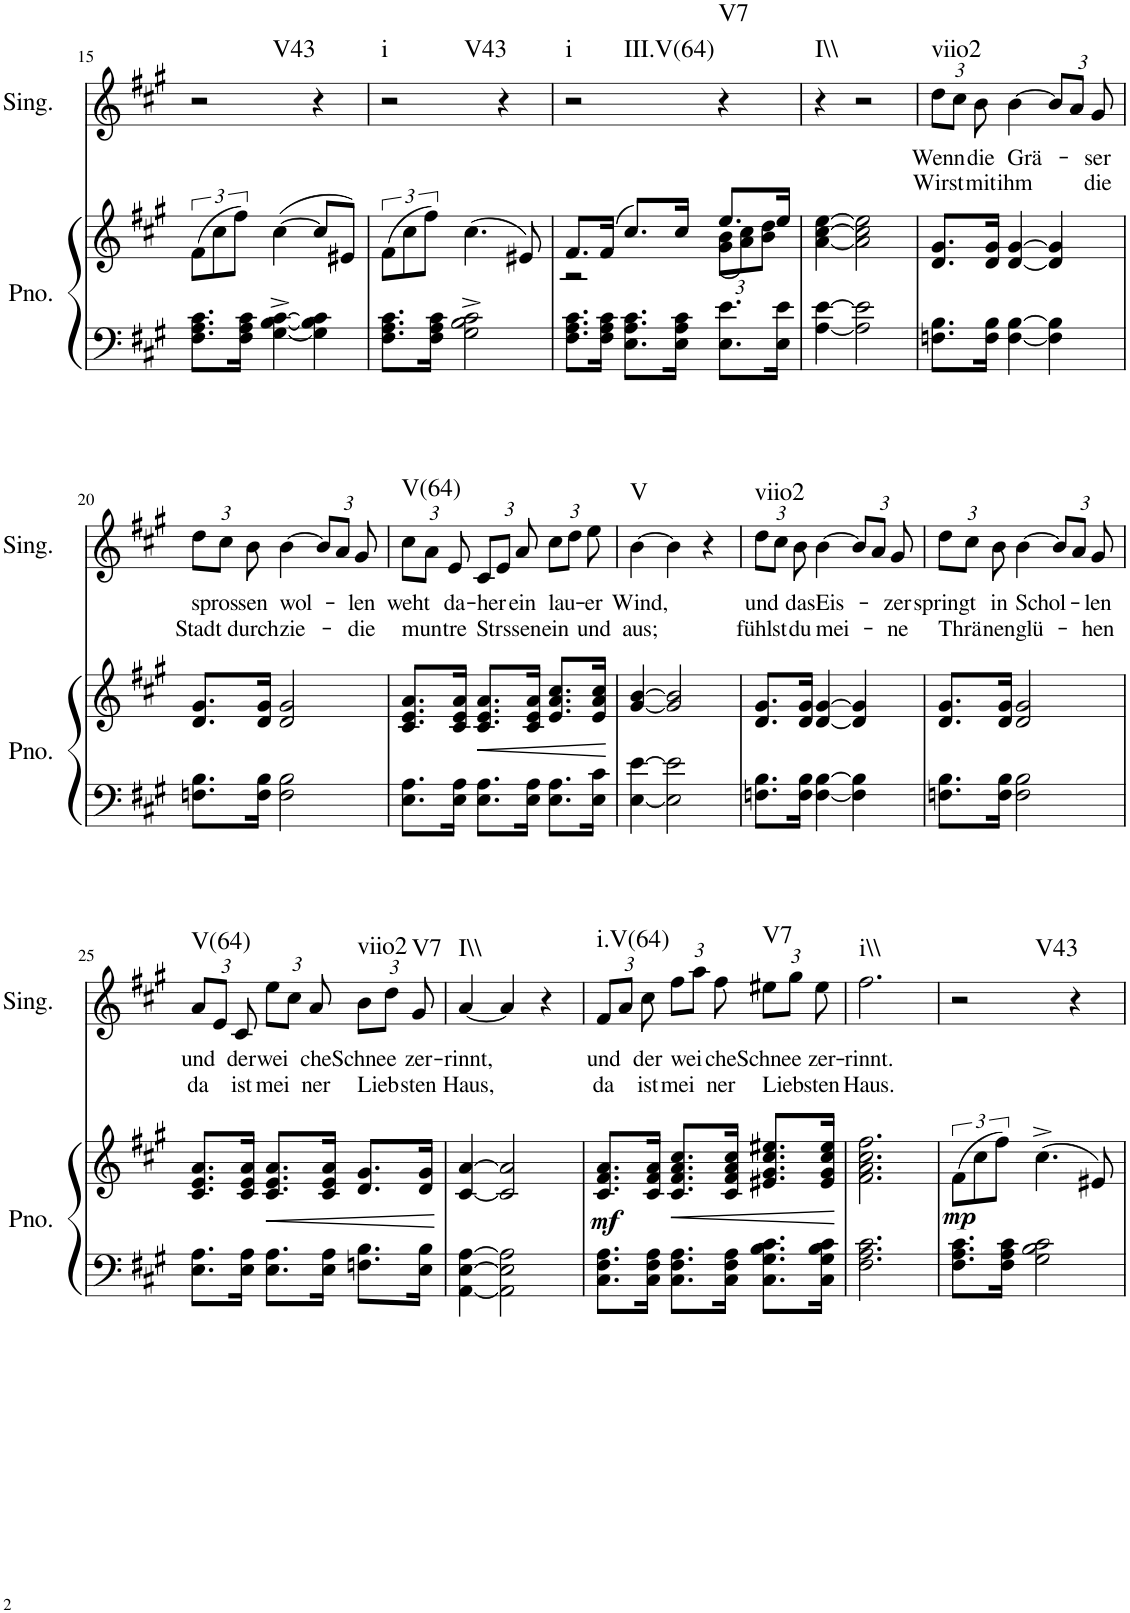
**kern	**kern	**dynam	**kern	**text	**text	**harte
*part2	*part2	*part2	*part1	*part1	*part1	*part1
*staff3	*staff2	*staff2/3	*staff1	*staff1	*staff1	*
*I"Pianoforte	*	*	*I"Singstimme	*	*	*
*I'Pno.	*	*	*I'Sing.	*	*	*
!!LO:PB:g=z
*clefF4	*clefG2	*	*clefG2	*	*	*
*k[f#c#g#]	*k[f#c#g#]	*	*k[f#c#g#]	*	*	*
*M3/4	*M3/4	*	*M3/4	*	*	*
=15	=15	=15	=15	=15	=15	=15
!	!	!	!	!	!	!LO:H:kt=V43
8.F#\ 8.A\ 8.c#\L	(12f#\L	.	2r	.	.	N
.	12cc#\	.	.	.	.	.
.	12ff#\J)	.	.	.	.	.
16F#\ 16A\ 16c#\Jk	.	.	.	.	.	.
[4G#\^ [4B\^ [4c#\^	([4cc#\	.	.	.	.	.
4G#\] 4B\] 4c#\]	8cc#/L]	.	4r	.	.	.
.	8e#X/J)	.	.	.	.	.
=16	=16	=16	=16	=16	=16	=16
!	!	!	!	!	!	!LO:H:n=1:kt=i
!	!	!	!	!	!	!LO:H:n=2:kt=V43
8.F#\ 8.A\ 8.c#\L	(12f#\L	.	2r	.	.	N N
.	12cc#\	.	.	.	.	.
.	12ff#\J)	.	.	.	.	.
16F#\ 16A\ 16c#\Jk	.	.	.	.	.	.
2G#\^ 2B\^ 2c#\^	(4.cc#\	.	.	.	.	.
.	.	.	4r	.	.	.
.	8e#X/)	.	.	.	.	.
=17	=17	=17	=17	=17	=17	=17
*	*^	*	*	*	*	*
!	!	!	!	!	!	!	!LO:H:n=1:kt=i
!	!	!	!	!	!	!	!LO:H:n=2:kt=III.V(64)
8.F#\ 8.A\ 8.c#\L	8.f#/L	2r	.	2r	.	.	N N
16F#\ 16A\ 16c#\Jk	(16f#/Jk	.	.	.	.	.	.
8.E\ 8.A\ 8.c#\L	8.cc#/L)	.	.	.	.	.	.
16E\ 16A\ 16c#\Jk	16cc#/Jk	.	.	.	.	.	.
*	*	*Xbrackettup	*	*	*	*	*
!	!	!	!	!	!	!	!LO:H:kt=V7
8.E\ 8.e\L	8.ee/L	(12g#\ 12b\L	.	4r	.	.	N
.	.	12a\ 12cc#\)	.	.	.	.	.
.	.	12b\ 12dd\J	.	.	.	.	.
16E\ 16e\Jk	16ee/Jk	.	.	.	.	.	.
*	*v	*v	*	*	*	*	*
=18	=18	=18	=18	=18	=18	=18
!	!	!	!	!	!	!LO:H:kt=I\\
[4A\ [4e\	[4a\ [4cc#\ [4ee\	.	4r	.	.	N
2A\] 2e\]	2a\] 2cc#\] 2ee\]	.	2r	.	.	.
=19	=19	=19	=19	=19	=19	=19
*	*	*	*Xbrackettup	*	*	*
!	!	!	!	!LO:LY:b	!LO:LY:b	!LO:H:kt=viio2
8.Fn\ 8.B\L	8.d/ 8.g#/L	.	12dd\L	Wenn	Wirst	N
.	.	.	12cc#\J	.	.	.
!	!	!	!	!LO:LY:b	!LO:LY:b	!
.	.	.	12b\	die	mit	.
16F\ 16B\Jk	16d/ 16g#/Jk	.	.	.	.	.
!	!	!	!	!LO:LY:b	!LO:LY:b	!
[4F\ [4B\	[4d/ [4g#/	.	[4b\	Grä-	ihm	.
4F\] 4B\]	4d/] 4g#/]	.	12b/L]	.	.	.
.	.	.	12a/J	.	.	.
!	!	!	!	!LO:LY:b	!LO:LY:b	!
.	.	.	12g#/	-ser	die	.
!!LO:LB:g=z
=20	=20	=20	=20	=20	=20	=20
!	!	!	!	!LO:LY:b	!LO:LY:b	!
8.Fn\ 8.B\L	8.d/ 8.g#/L	.	12dd\L	spros-	Stadt	.
.	.	.	12cc#\J	.	.	.
!	!	!	!	!LO:LY:b	!LO:LY:b	!
.	.	.	12b\	-sen	durch-	.
16F\ 16B\Jk	16d/ 16g#/Jk	.	.	.	.	.
!	!	!	!	!LO:LY:b	!LO:LY:b	!
2F\ 2B\	2d/ 2g#/	.	[4b\	wol-	-zie-	.
.	.	.	12b/L]	.	.	.
.	.	.	12a/J	.	.	.
!	!	!	!	!LO:LY:b	!LO:LY:b	!
.	.	.	12g#/	-len	die	.
=21	=21	=21	=21	=21	=21	=21
!	!	!	!	!LO:LY:b	!LO:LY:b	!LO:H:kt=V(64)
8.E\ 8.A\L	8.c#/ 8.e/ 8.a/L	.	12cc#\L	weht	mun-	N
.	.	.	12a\J	.	.	.
!	!	!	!	!LO:LY:b	!LO:LY:b	!
.	.	.	12e/	da-	-tre	.
16E\ 16A\Jk	16c#/ 16e/ 16a/Jk	.	.	.	.	.
!	!	!LO:HP:b	!	!LO:LY:b	!LO:LY:b	!
8.E\ 8.A\L	8.c#/ 8.e/ 8.a/L	<	12c#/L	-her-	Str-	.
.	.	.	12e/J	.	.	.
!	!	!	!	!LO:LY:b	!LO:LY:b	!
.	.	.	12a/	-ein	-ssen	.
16E\ 16A\Jk	16c#/ 16e/ 16a/Jk	.	.	.	.	.
!	!	!	!	!LO:LY:b	!LO:LY:b	!
8.E\ 8.A\L	8.e/ 8.a/ 8.cc#/L	.	12cc#\L	lau-	ein	.
.	.	.	12dd\J	.	.	.
!	!	!	!	!LO:LY:b	!LO:LY:b	!
.	.	.	12ee\	-er	und	.
16E\ 16c#\Jk	16e/ 16a/ 16cc#/Jk	.	.	.	.	.
.	.	[	.	.	.	.
=22	=22	=22	=22	=22	=22	=22
!	!	!	!	!LO:LY:b	!LO:LY:b	!LO:H:kt=V
[4E\ [4e\	[4g#/ [4b/	.	[4b\	Wind,	aus;	N
2E\] 2e\]	2g#/] 2b/]	.	4b\]	.	.	.
.	.	.	4r	.	.	.
=23	=23	=23	=23	=23	=23	=23
!	!	!	!	!LO:LY:b	!LO:LY:b	!LO:H:kt=viio2
8.Fn\ 8.B\L	8.d/ 8.g#/L	.	12dd\L	und	fühlst	N
.	.	.	12cc#\J	.	.	.
!	!	!	!	!LO:LY:b	!LO:LY:b	!
.	.	.	12b\	das	du	.
16F\ 16B\Jk	16d/ 16g#/Jk	.	.	.	.	.
!	!	!	!	!LO:LY:b	!LO:LY:b	!
[4F\ [4B\	[4d/ [4g#/	.	[4b\	Eis-	mei-	.
4F\] 4B\]	4d/] 4g#/]	.	12b/L]	.	.	.
.	.	.	12a/J	.	.	.
!	!	!	!	!LO:LY:b	!LO:LY:b	!
.	.	.	12g#/	-zer	-ne	.
=24	=24	=24	=24	=24	=24	=24
!	!	!	!	!LO:LY:b	!LO:LY:b	!
8.Fn\ 8.B\L	8.d/ 8.g#/L	.	12dd\L	springt	Thrä-	.
.	.	.	12cc#\J	.	.	.
!	!	!	!	!LO:LY:b	!LO:LY:b	!
.	.	.	12b\	in	-nen	.
16F\ 16B\Jk	16d/ 16g#/Jk	.	.	.	.	.
!	!	!	!	!LO:LY:b	!LO:LY:b	!
2F\ 2B\	2d/ 2g#/	.	[4b\	Schol-	glü-	.
.	.	.	12b/L]	.	.	.
.	.	.	12a/J	.	.	.
!	!	!	!	!LO:LY:b	!LO:LY:b	!
.	.	.	12g#/	-len	-hen	.
!!LO:LB:g=z
=25	=25	=25	=25	=25	=25	=25
!	!	!	!	!LO:LY:b	!LO:LY:b	!LO:H:kt=V(64)
8.E\ 8.A\L	8.c#/ 8.e/ 8.a/L	.	12a/L	und	da	N
.	.	.	12e/J	.	.	.
!	!	!	!	!LO:LY:b	!LO:LY:b	!
.	.	.	12c#/	der	ist	.
16E\ 16A\Jk	16c#/ 16e/ 16a/Jk	.	.	.	.	.
!	!	!LO:HP:b	!	!LO:LY:b	!LO:LY:b	!
8.E\ 8.A\L	8.c#/ 8.e/ 8.a/L	<	12ee\L	wei	mei	.
.	.	.	12cc#\J	.	.	.
!	!	!	!	!LO:LY:b	!LO:LY:b	!
.	.	.	12a/	che	ner	.
16E\ 16A\Jk	16c#/ 16e/ 16a/Jk	.	.	.	.	.
!	!	!	!	!LO:LY:b	!LO:LY:b	!LO:H:kt=viio2
8.Fn\ 8.B\L	8.d/ 8.g#/L	.	12b\L	Schnee	Lieb-	N
.	.	.	12dd\J	.	.	.
!	!	!	!	!LO:LY:b	!LO:LY:b	!LO:H:kt=V7
.	.	.	12g#/	zer-	-sten	N
16E\ 16B\Jk	16d/ 16g#/Jk	.	.	.	.	.
.	.	[	.	.	.	.
=26	=26	=26	=26	=26	=26	=26
!	!	!	!	!LO:LY:b	!LO:LY:b	!LO:H:kt=I\\
[4AA\ [4E\ [4A\	[4c#/ [4a/	.	[4a/	-rinnt,	Haus,	N
2AA\] 2E\] 2A\]	2c#/] 2a/]	.	4a/]	.	.	.
.	.	.	4r	.	.	.
=27	=27	=27	=27	=27	=27	=27
!	!	!LO:DY:a=2	!	!LO:LY:b	!LO:LY:b	!LO:H:kt=i.V(64)
8.C#\ 8.F#\ 8.A\L	8.c#/ 8.f#/ 8.a/L	mf	12f#/L	und	da	N
.	.	.	12a/J	.	.	.
!	!	!	!	!LO:LY:b	!LO:LY:b	!
.	.	.	12cc#\	der	ist	.
16C#\ 16F#\ 16A\Jk	16c#/ 16f#/ 16a/Jk	.	.	.	.	.
!	!	!LO:HP:b	!	!LO:LY:b	!LO:LY:b	!
8.C#\ 8.F#\ 8.A\L	8.c#/ 8.f#/ 8.a/ 8.cc#/L	<	12ff#\L	wei-	mei	.
.	.	.	12aa\J	.	.	.
!	!	!	!	!LO:LY:b	!LO:LY:b	!
.	.	.	12ff#\	-che	ner	.
16C#\ 16F#\ 16A\Jk	16c#/ 16f#/ 16a/ 16cc#/Jk	.	.	.	.	.
!	!	!	!	!LO:LY:b	!LO:LY:b	!LO:H:kt=V7
8.C#\ 8.G#\ 8.B\ 8.c#\L	8.e#X/ 8.g#/ 8.cc#/ 8.ee#X/L	.	12ee#X\L	Schnee	Lieb-	N
.	.	.	12gg#\J	.	.	.
!	!	!	!	!LO:LY:b	!LO:LY:b	!
.	.	.	12ee#\	zer-	-sten	.
16C#\ 16G#\ 16B\ 16c#\Jk	16e#/ 16g#/ 16cc#/ 16ee#/Jk	.	.	.	.	.
.	.	[	.	.	.	.
=28	=28	=28	=28	=28	=28	=28
!	!	!	!	!LO:LY:b	!LO:LY:b	!LO:H:kt=i\\
2.F#\ 2.A\ 2.c#\	2.f#\ 2.a\ 2.cc#\ 2.ff#\	.	2.ff#\	-rinnt.	Haus.	N
=29	=29	=29	=29	=29	=29	=29
*	*brackettup	*	*	*	*	*
!	!	!LO:DY:b	!	!	!	!LO:H:kt=V43
8.F#\ 8.A\ 8.c#\L	(12f#\L	mp	2r	.	.	N
.	12cc#\	.	.	.	.	.
.	12ff#\J)	.	.	.	.	.
16F#\ 16A\ 16c#\Jk	.	.	.	.	.	.
2G#\ 2B\ 2c#\	(4.cc#^\	.	.	.	.	.
.	.	.	4r	.	.	.
.	8e#X/)	.	.	.	.	.
=	=	=	=	=	=	=
*-	*-	*-	*-	*-	*-	*-
